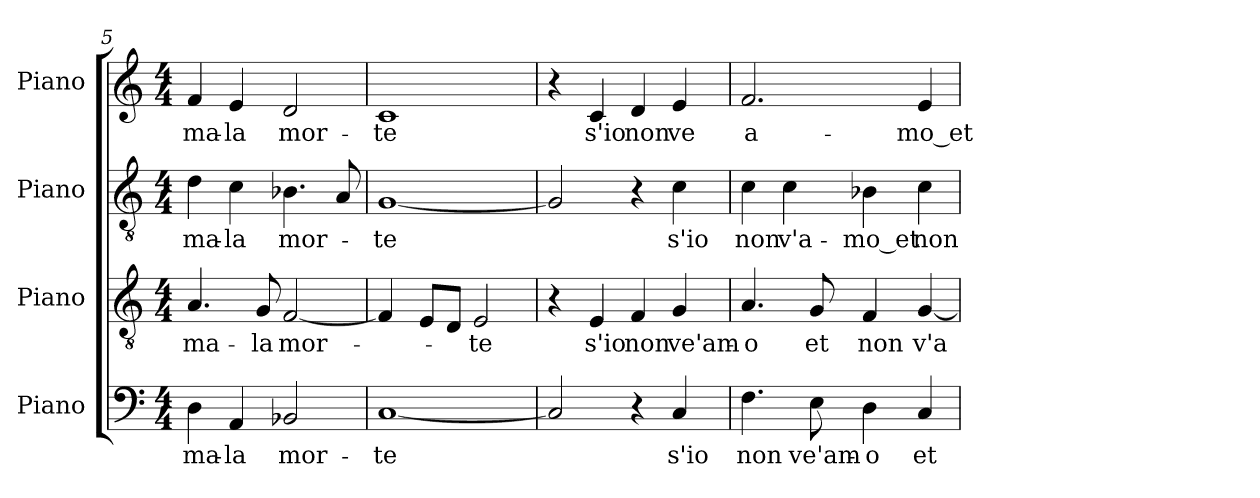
**kern	**text	**kern	**text	**kern	**text	**kern	**text
*part4	*part4	*part3	*part3	*part2	*part2	*part1	*part1
*staff4	*staff4	*staff3	*staff3	*staff2	*staff2	*staff1	*staff1
*I"Piano	*	*I"Piano	*	*I"Piano	*	*I"Piano	*
*I'Pno.	*	*I'Pno.	*	*I'Pno.	*	*I'Pno.	*
*clefF4	*	*clefGv2	*	*clefGv2	*	*clefG2	*
*	*	*ITrd7c12	*	*ITrd7c12	*	*	*
*k[]	*	*k[]	*	*k[]	*	*k[]	*
*C:	*	*C:	*	*C:	*	*C:	*
*M4/4	*	*M4/4	*	*M4/4	*	*M4/4	*
=5	=5	=5	=5	=5	=5	=5	=5
!	!LO:LY:b:color=#000000	!	!	!	!	!	!
!	!	!	!LO:LY:b:color=#000000	!	!	!	!
!	!	!	!	!	!LO:LY:b:color=#000000	!	!
!	!	!	!	!	!	!	!LO:LY:b:color=#000000
4Di\	ma-	4.AAi/	ma-	4Di\	ma-	4fi/	ma-
!	!LO:LY:b:color=#000000	!	!	!	!	!	!
!	!	!	!	!	!LO:LY:b:color=#000000	!	!
!	!	!	!	!	!	!	!LO:LY:b:color=#000000
4AAi/	-la	.	.	4Ci\	-la	4ei/	-la
!	!	!	!LO:LY:b:color=#000000	!	!	!	!
.	.	8GGi/	-la	.	.	.	.
!	!LO:LY:b:color=#000000	!	!	!	!	!	!
!	!	!	!LO:LY:b:color=#000000	!	!	!	!
!	!	!	!	!	!LO:LY:b:color=#000000	!	!
!	!	!	!	!	!	!	!LO:LY:b:color=#000000
2BB-i/	mor-	[2FFi/	mor-	4.BB-i\	mor-	2di/	mor-
.	.	.	.	8AAi/	.	.	.
=6	=6	=6	=6	=6	=6	=6	=6
!	!LO:LY:b:color=#000000	!	!	!	!	!	!
!	!	!	!	!	!LO:LY:b:color=#000000	!	!
!	!	!	!	!	!	!	!LO:LY:b:color=#000000
[1Ci	-te	4FFi/]	.	[1GGi	-te	1ci	-te
.	.	8EEi/L	.	.	.	.	.
.	.	8DDi/J	.	.	.	.	.
!	!	!	!LO:LY:b:color=#000000	!	!	!	!
.	.	2EEi/	-te	.	.	.	.
=7	=7	=7	=7	=7	=7	=7	=7
2Ci/]	.	4r	.	2GGi/]	.	4r	.
!	!	!	!LO:LY:b:color=#000000	!	!	!	!
!	!	!	!	!	!	!	!LO:LY:b:color=#000000
.	.	4EEi/	s'io	.	.	4ci/	s'io
!	!	!	!LO:LY:b:color=#000000	!	!	!	!
!	!	!	!	!	!	!	!LO:LY:b:color=#000000
4r	.	4FFi/	non	4r	.	4di/	non
!	!LO:LY:b:color=#000000	!	!	!	!	!	!
!	!	!	!LO:LY:b:color=#000000	!	!	!	!
!	!	!	!	!	!LO:LY:b:color=#000000	!	!
!	!	!	!	!	!	!	!LO:LY:b:color=#000000
4Ci/	s'io	4GGi/	ve'am-	4Ci\	s'io	4ei/	ve
!!LO:LB:g=z
=8	=8	=8	=8	=8	=8	=8	=8
!	!LO:LY:b:color=#000000	!	!	!	!	!	!
!	!	!	!LO:LY:b:color=#000000	!	!	!	!
!	!	!	!	!	!LO:LY:b:color=#000000	!	!
!	!	!	!	!	!	!	!LO:LY:b:color=#000000
4.Fi\	non	4.AAi/	-o	4Ci\	non	2.fi/	a-
!	!	!	!	!	!LO:LY:b:color=#000000	!	!
.	.	.	.	4Ci\	v'a-	.	.
!	!LO:LY:b:color=#000000	!	!	!	!	!	!
!	!	!	!LO:LY:b:color=#000000	!	!	!	!
8Ei\	ve'am-	8GGi/	et	.	.	.	.
!	!LO:LY:b:color=#000000	!	!	!	!	!	!
!	!	!	!LO:LY:b:color=#000000	!	!	!	!
!	!	!	!	!	!LO:LY:b:color=#000000	!	!
4Di\	-o	4FFi/	non	4BB-i\	-mo_et	.	.
!	!LO:LY:b:color=#000000	!	!	!	!	!	!
!	!	!	!LO:LY:b:color=#000000	!	!	!	!
!	!	!	!	!	!LO:LY:b:color=#000000	!	!
!	!	!	!	!	!	!	!LO:LY:b:color=#000000
4Ci/	et	[4GGi/	v'a-	4Ci\	non	4ei/	-mo_et
=	=	=	=	=	=	=	=
*-	*-	*-	*-	*-	*-	*-	*-
